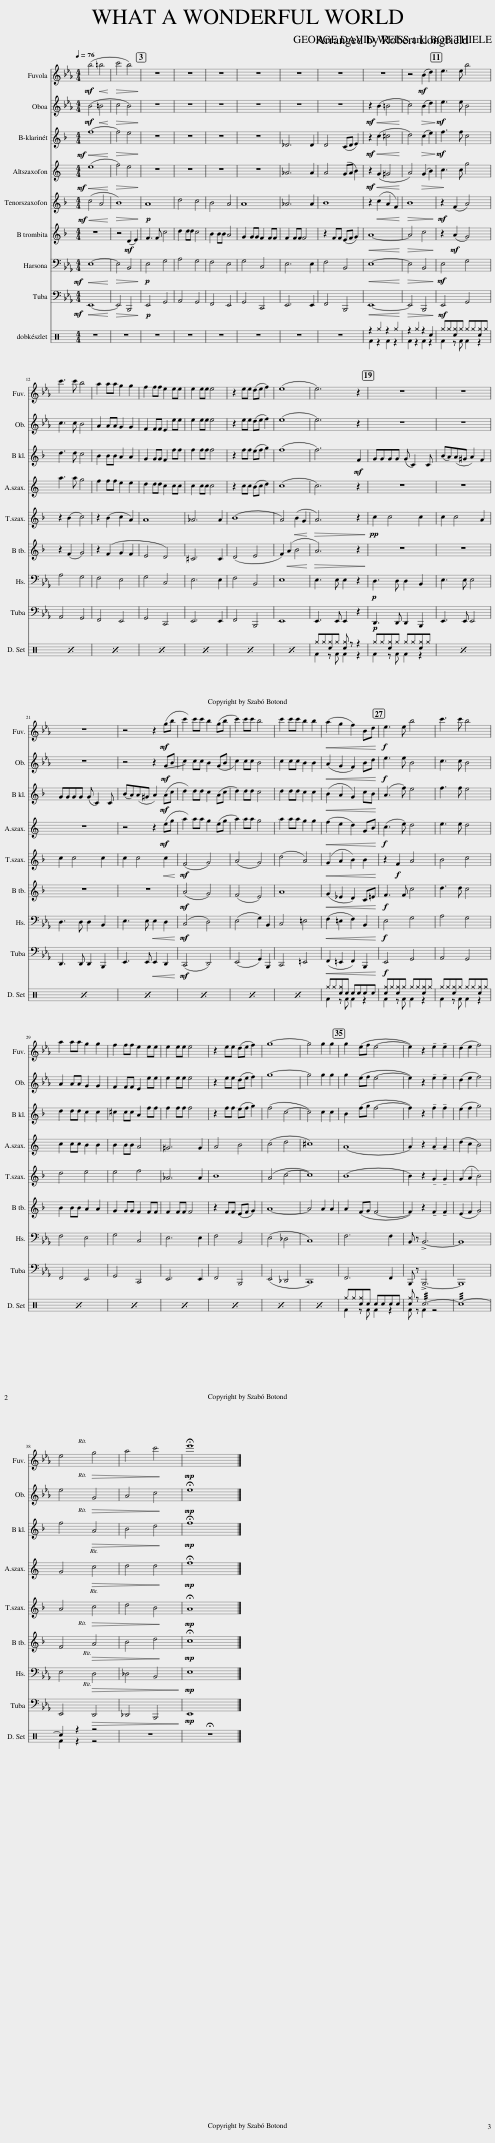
X:1
%%score 1 2 3 4 5 6 7 8 ( 9 10 )
L:1/8
Q:1/4=76
M:4/4
I:linebreak $
K:Eb
V:1 treble
V:2 treble
V:3 treble transpose=-2
V:4 treble transpose=-9
V:5 treble transpose=-14
V:6 treble transpose=-2
V:7 bass
V:8 bass
V:9 perc
K:none
V:10 perc
K:none
V:1
!mf! (b4!<(! =b4!<)! |!>(! c'4 b4)!>)! | z8 | z8 | z8 | %5
 z8 | z8 | z8 | z8 | z4!mf! (B2 d2) | %10
 e3 e b4 |$ c'3 c' b4 | a2 aa g2 g2 | f2 ff e2 ee | e2 ee e4 | %15
 z2 ee (de f2) | (e8 | e6) z2 | z8 | z8 |$ %20
 z8 | z4 z2!mf! (gb | c'2) c'c' b2 (gb | c'2) c'c' b4 | c'2 c'c' b2 b2 | %25
!<(! (a2 g2 f2) Bd!<)! |!f! e3 e b4 | c'3 c' b4 |$ a2 aa g2 g2 | f2 ff e2 ee | %30
 e2 ee e4 | z2 ee (de f2) | g8- | g4 g2 g2 | g2 (ef e4- | %35
 e2) z2 !tenuto!e2 !tenuto!e2 | (d2 e2 f4) |$ e4!>(! g4!>)! | a4 c'4 |!mp! !fermata!e'8 |] %40
V:2
!mf! (B4!<(! =B4!<)! |!>(! c4 B4)!>)! | z8 | z8 | z8 | %5
 z8 | z8 | z8 |!mf! z2!<(! (B2 =B4!<)! | c4)!>(! (B2 d2)!>)! | %10
!mf! e3 e B4 |$ c3 c B4 | A2 AA G2 G2 | F2 FF E2 ee | e2 ee e4 | %15
 z2 ee (de f2) | (e8 | e6) z2 | z8 | z8 |$ %20
 z8 | z4 z2!mf! (GB | c2) cc B2 (GB | c2) cc B4 | c2 cc B2 B2 | %25
!<(! (A2 G2 F2) Bd!<)! |!f! e3 e B4 | c3 c B4 |$ A2 AA G2 G2 | F2 FF E2 ee | %30
 e2 ee e4 | z2 ee (de f2) | g8- | g4 g2 g2 | g2 (ef e4- | %35
 e2) z2 !tenuto!e2 !tenuto!e2 | (d2 e2 f4) |$ e4!>(! G4!>)! | A4 c4 |!mp! !fermata!e8 |] %40
V:3
[K:F]!mf!!<(! f8-!<)! |!>(! f4 e4!>)! | z8 | z8 | z8 | %5
 z8 | _D6 D2 | D4 (CD E2) |!mf! z2!<(! (c2 ^c4!<)! | d4)!>(! (c2 e2)!>)! | %10
!mf! f3 f c4 |$ d3 d c4 | B2 BB A2 A2 | G2 GG F2 ff | f2 ff f4 | %15
 z2 ff (ef g2) | (f8 | f6)!mf! F2 | GGGG (G C2) C | (BA)(A^G A2) F2 |$ %20
 GGGG (G C2) C | (BA)(A^G A2)!mf! (Ac | d2) dd c2 (Ac | d2) dd c4 | d2 dd c2 c2 | %25
!<(! (B2 A2 G2) cB!<)! | (A3 f) e4 | f3 f e4 |$ d2 dd c2 c2 | ^c2 cc A2 ff | %30
 f2 ff f4 | z2 ff (ef g2) | (f4 c4- | c4) c2 c2 | B2 (fg f4- | %35
 f2) z2 !tenuto!f2 !tenuto!f2 | (e2 f2 g4) |$ f4!>(! A4!>)! | B4 d4 |!mp! !fermata!f8 |] %40
V:4
[K:C]!mf!!<(! (e8!<)! |!>(! f4) e4!>)! | z8 | z8 | z8 | %5
 z8 | _A6 A2 | A4 (GA B2) |!mf! z2!<(! (G2 ^G4!<)! | A4)!>(! (G2 B2)!>)! | %10
 c3 c g4 |$ a3 a g4 | f2 ff e2 e2 | d2 dd c2 cc | c2 cc c4 | %15
 z2 cc (Bc d2) | (c8 | c6) z2 | z8 | z8 |$ %20
 z8 | z4 z2!mf! (eg | a2) aa g2 (eg | a2) aa g4 | a2 aa g2 g2 | %25
!<(! (f2 e2 d2) GB!<)! |!f! (c3 e) d4 | e3 e d4 |$ c2 cc B2 B2 | B2 BB A4 | %30
 ^G6 G2 | A4 B4 | (c4 d4 | ^c8) | (A8 | %35
 A2) z2 !tenuto!A2 !tenuto!A2 | (d2 c2 B4) |$ G4!>(! c4!>)! | d4 d4 |!mp! !fermata!f8 |] %40
V:5
[K:F]!mf!!<(! (c4 A4!<)! |!>(! B8)!>)! |!p! A8 | d4 c4 | B4 A4 | %5
 A8 | _A6 A2 | B8 | z2!<(! (c2 A2 F2)!<)! |!>(! B8!>)! | %10
!mf! z2 (F2 A4) |$ z2 (B2 c4) | z2 (B2 c2 A2) | A8 | _A6 A2 | %15
 (B8 | A4)!<(! (B2 G2!<)! |!>(! A6) z2!>)! |!pp! c2 c4 c2 | c2 c4 A2 |$ %20
 c2 c4 c2 | c2 c4!<(! c2!<)! |!mf! (F4 G4) | (A4 G4) | (d4 A4) | %25
!<(! (G2 A2 B2) B2!<)! | z2!f! F2 A4 | B4 c4 |$ d4 e4 | e4 f4 | %30
 _A6 A2 | B8 | (A4 c4- | c8) | (B8 | %35
 B2) z2 !tenuto!G2 !tenuto!G2 | (G2 A2 B4) |$ A4!>(! c4!>)! | d4 B4 |!mp! !fermata!A8 |] %40
V:6
[K:F] z8 | z4!mf! (D2 E2) | F3 F c4 | d2 dd c4 | B2 BB A4 | %5
 G2 GG F2 FF | F2 FF F4 | z2 FF (EF G2) |!<(! A8-!<)! |!>(! A4 c4!>)! | %10
 z2!mf! (A2 G4) |$ z2 (F2 G4) | z2 (F2 G2 F2 | E4 D4) | ^C6 C2 | %15
 (D4 E4 | F2)!<(! (A2 B4!<)! |!>(! A6) z2!>)! | z8 | z8 |$ %20
 z8 | z8 |!mf! (A4 G4) | (F4 E4) | A8 | %25
!<(! (G2 _E2 D2) C=E!<)! |!f! F3 F c4 | d3 d c4 |$ B2 BB A2 A2 | G2 GG F2 FF | %30
 F2 FF F4 | z2 FF (EF G2) | A8- | A4 A2 A2 | A2 (FG F4- | %35
 F2) z2 !tenuto!F2 !tenuto!F2 | (E2 F2 G4) |$ F4!>(! A4!>)! | B4 d4 |!mp! !fermata!c8 |] %40
V:7
!mf!!<(! E,8-!<)! |!>(! E,4 B,,4!>)! |!p! E,4 G,4 | A,4 G,4 | F,4 E,4 | %5
 G,4 C,4 | E,6 E,2 | F,4 B,,4 |!<(! E,8-!<)! |!>(! E,4 B,,4!>)! | %10
!mf! E,4 G,4 |$ A,4 G,4 | F,4 E,4 | G,4 C,4 | E,6 E,2 | %15
 F,4 B,,4 | E,8 | E,3 E, E,2 z2 |!p! D,3 D, D,2 B,,2 | E,3 E, E,4 |$ %20
 D,3 D, D,2 B,,2 | E,3 E,!<(! E,2 D,2!<)! |!mf! (C,4 D,4) | (E,4 G,2) B,,2 | C,4 =E,4 | %25
!<(! (F,2 =E,2 F,2) B,,2!<)! |!f! E,4 G,4 | A,4 G,4 |$ F,4 E,4 | G,4 C,4 | %30
 E,6 E,2 | F,4 B,,4 | (E,4 _D,4 | C,8) | F,6 F,2 | %35
 B,, z !>!B,,6- | B,,8 |$ E,4!>(! D,4!>)! | _D,4 B,,4 |!mp! E,8 |] %40
V:8
!mf!!<(! E,,8-!<)! |!>(! E,,4 B,,,4!>)! |!p! E,,4 G,,4 | A,,4 G,,4 | F,,4 E,,4 | %5
 G,,4 C,,4 | E,,6 E,,2 | F,,4 B,,,4 |!<(! E,,8-!<)! |!>(! E,,4 B,,,4!>)! | %10
!mf! E,,4 G,,4 |$ A,,4 G,,4 | F,,4 E,,4 | G,,4 C,,4 | E,,6 E,,2 | %15
 F,,4 B,,,4 | E,,8 | E,,3 E,, E,,2 z2 |!p! D,,3 D,, D,,2 B,,,2 | E,,3 E,, E,,4 |$ %20
 D,,3 D,, D,,2 B,,,2 | E,,3 E,,!<(! E,,2 D,,2!<)! |!mf! (C,,4 D,,4) | (E,,4 G,,2) B,,,2 | C,,4 =E,,4 | %25
!<(! (F,,2 =E,,2 F,,2) B,,,2!<)! |!f! E,,4 G,,4 | A,,4 G,,4 |$ F,,4 E,,4 | G,,4 C,,4 | %30
 E,,6 E,,2 | F,,4 B,,,4 | (E,,4 _D,,4 | C,,8) | F,,6 F,,2 | %35
 B,,, z !>!B,,,6- | B,,,8 |$ E,,4!>(! D,,4!>)! | _D,,4 B,,,4 |!mp! E,,8 |] %40
V:9
[K:C] z8 | z8 | z8 | z8 | z8 | %5
 z8 | z8 | z8 | z2 ^g2 z2 ^g2 | z2 ^g2 z2 c2 | %10
 ^g^g[c^g]^g ^g^g[c^g]^g |$ x8 | x8 | x8 | x8 | %15
 x8 | x8 | ^g^g[c^g]^g [c^g] z z2 | ^g^g[c^g]^g ^g^g[c^g]^g | x8 |$ %20
 x8 | x8 | x8 | x8 | x8 | %25
 ^g^g[c^g]c cccc | [c^g]^g[c^g]^g ^g^g[c^g]^g | ^g^g[c^g]^g ^g^g[c^g]^g |$ x8 | x8 | %30
 x8 | x8 | x8 | x8 | ^g^g[c^g]c cccc | %35
 [c^g] z !///!c6- | !///!c8- |$ c2 z2 z4 | z8 | !fermata!z8 |] %40
V:10
[K:C] x8 | x8 | x8 | x8 | x8 | %5
 x8 | x8 | x8 | F2 z2 F2 z2 | F2 z2 F2 z2 | %10
 F2 z F F2 z2 |$ x8 | x8 | x8 | x8 | %15
 x8 | x8 | F2 z F F2 z2 | F2 z F F2 z2 | x8 |$ %20
 x8 | x8 | x8 | x8 | x8 | %25
 F2 z F F2 z2 | F2 z F F2 z2 | F2 z F F2 z2 |$ x8 | x8 | %30
 x8 | x8 | x8 | x8 | F2 z F F2 z2 | %35
 F z F2 z4 | x8 |$ F2 z2 z4 | x8 | x8 |] %40
